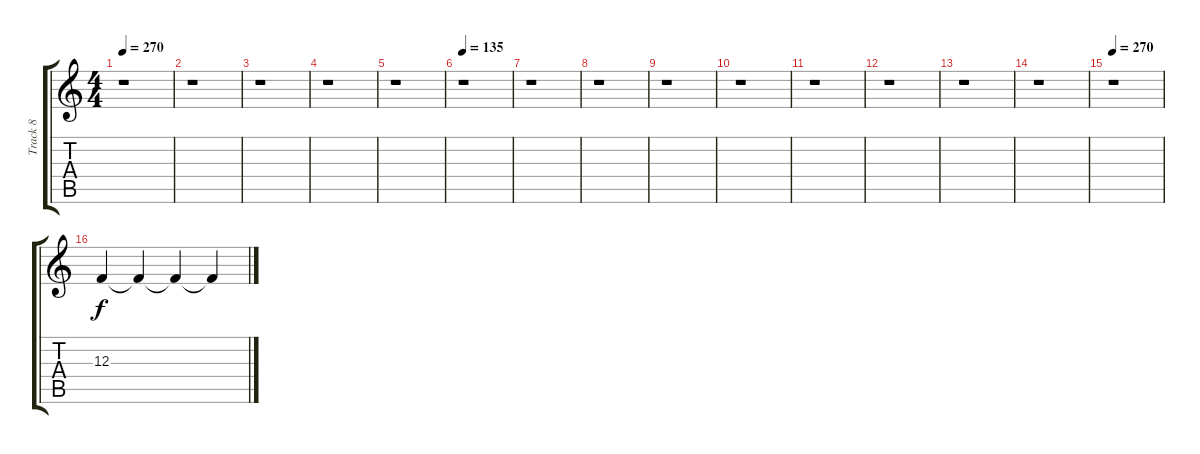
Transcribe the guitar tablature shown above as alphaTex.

\track ("Track 8" "Track 8") {instrument violin}
\staff {score tabs}
\tuning (D4 A3 F3 C3 G2 C2) {hide}
\ts (4 4)
\tempo 270
\clef g2
\ks c
r.1{dy f} |
r.1 |
r.1 |
r.1 |
r.1 |
\tempo 135
r.1 |
r.1 |
r.1 |
r.1 |
r.1 |
r.1 |
r.1 |
r.1 |
r.1 |
\tempo 270
r.1 |
12.3.4 12.3{t}.4 12.3{t}.4 12.3{t}.4
